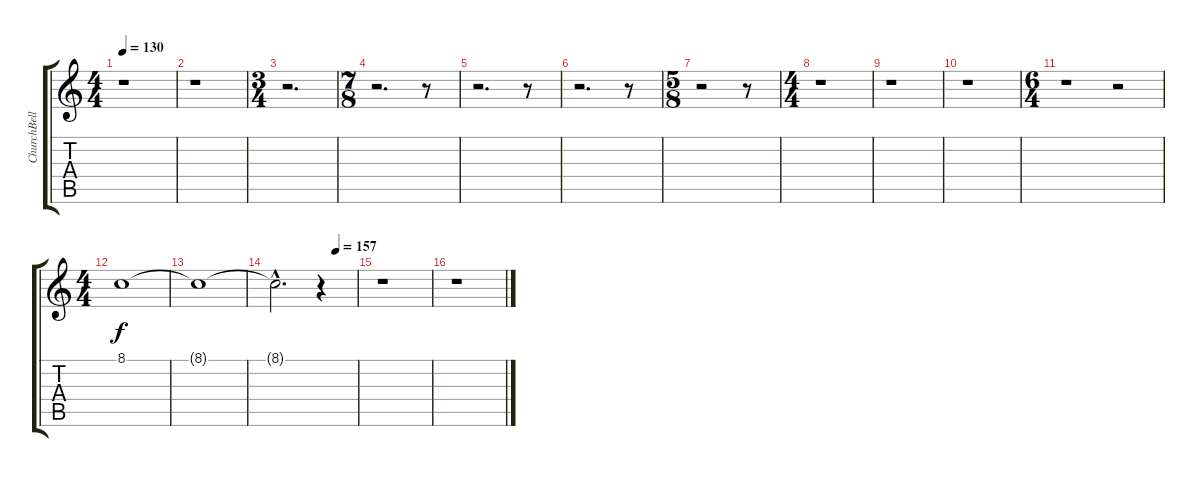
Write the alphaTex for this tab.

\track ("ChurchBell" "ChurchBell") {instrument tubularbells}
\staff {score tabs}
\tuning (E4 B3 G3 D3 A2 E2) {hide}
\ts (4 4)
\tempo 130
\clef g2
\ks c
r.1{dy f} |
r.1 |
\ts (3 4)
r.2{d} |
\ts (7 8)
r.2{d} r.8 |
r.2{d} r.8 |
r.2{d} r.8 |
\ts (5 8)
r.2 r.8 |
\ts (4 4)
r.1 |
r.1 |
r.1 |
\ts (6 4)
r.1 r.2 |
\ts (4 4)
8.1.1 |
8.1{t}.1 |
\tempo (157 0.75)
8.1{hac t}.2{d} r.4 |
r.1 |
r.1
